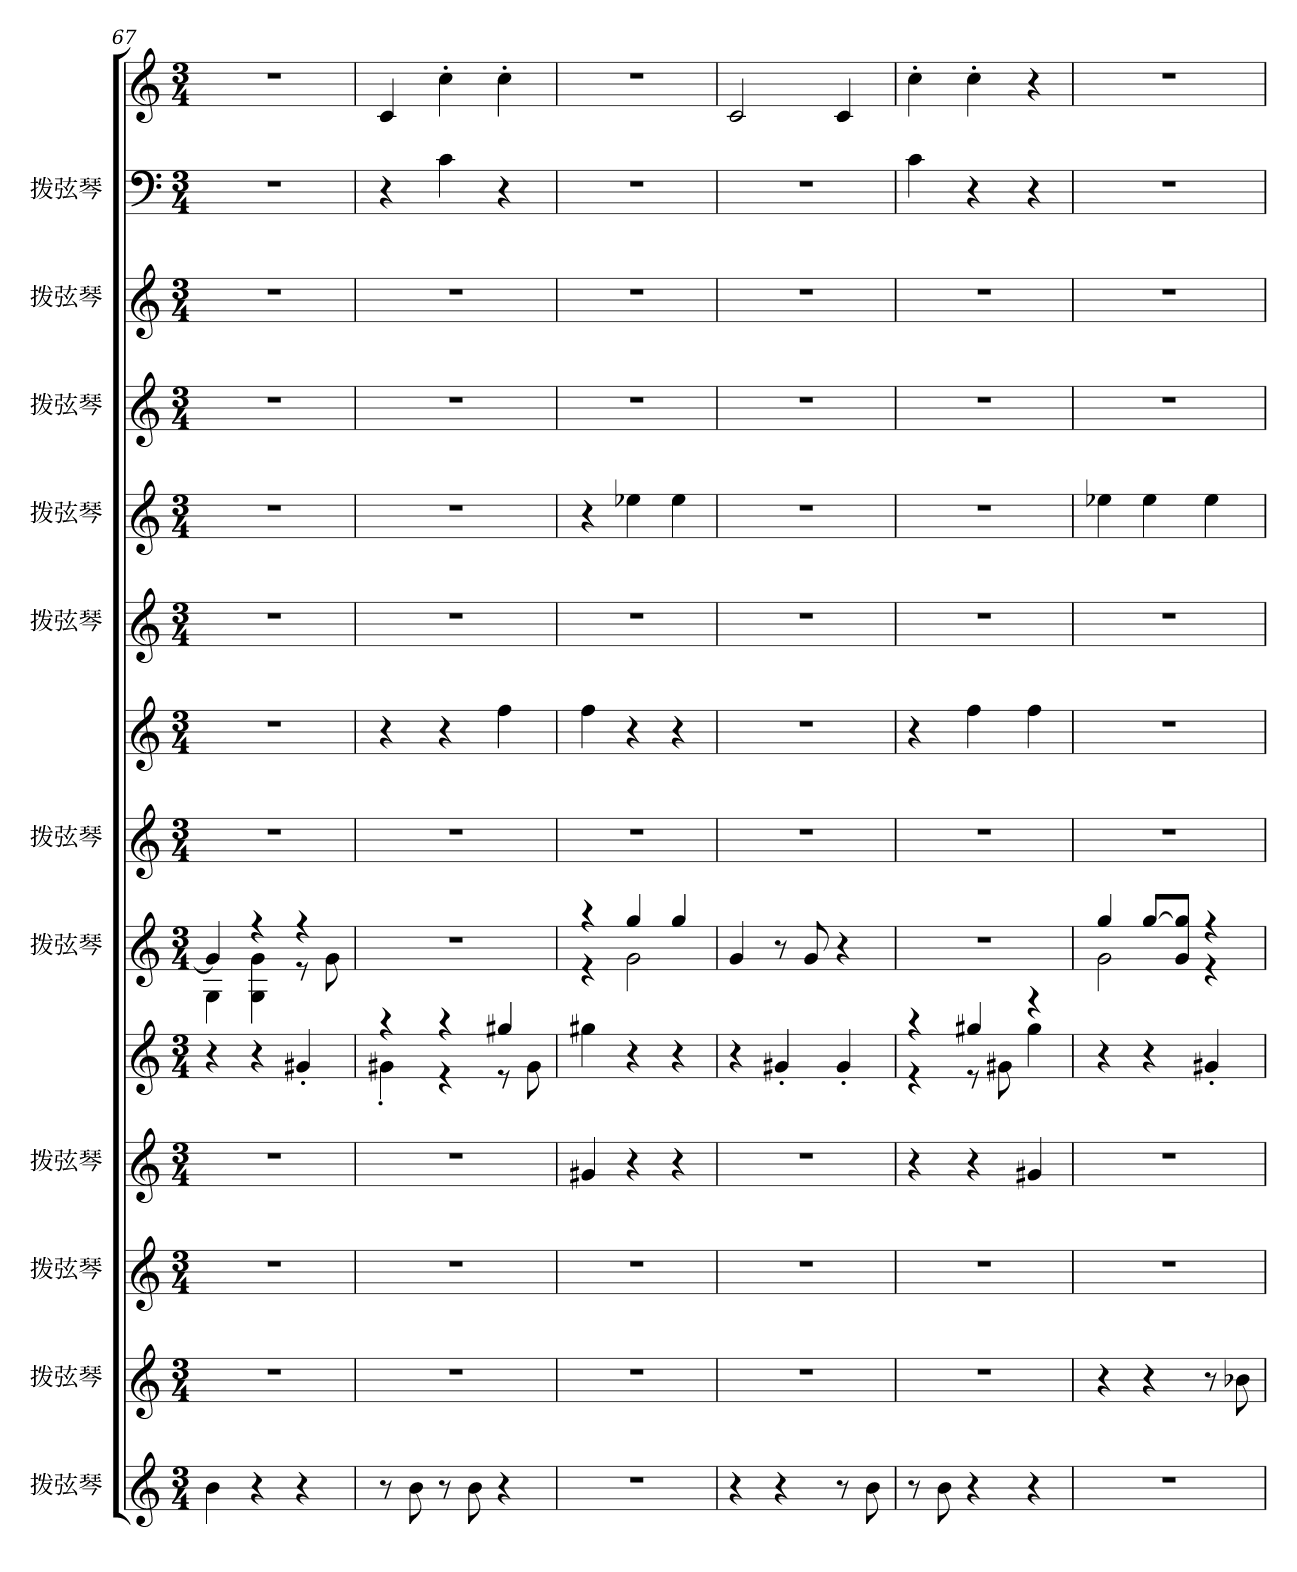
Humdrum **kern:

**kern	**kern	**kern	**kern	**kern	**kern	**kern	**kern	**kern	**kern	**kern	**kern	**kern	**kern
*part11	*part10	*part9	*part8	*part8	*part7	*part6	*part6	*part5	*part4	*part3	*part2	*part1	*part1
*staff14	*staff13	*staff12	*staff11	*staff10	*staff9	*staff8	*staff7	*staff6	*staff5	*staff4	*staff3	*staff2	*staff1
*I"拨弦琴	*I"拨弦琴	*I"拨弦琴	*I"拨弦琴	*	*I"拨弦琴	*I"拨弦琴	*	*I"拨弦琴	*I"拨弦琴	*I"拨弦琴	*I"拨弦琴	*I"拨弦琴	*
*clefG2	*clefG2	*clefG2	*clefG2	*clefG2	*clefG2	*clefG2	*clefG2	*clefG2	*clefG2	*clefG2	*clefG2	*clefF4	*clefG2
*k[]	*k[]	*k[]	*k[]	*k[]	*k[]	*k[]	*k[]	*k[]	*k[]	*k[]	*k[]	*k[]	*k[]
*M3/4	*M3/4	*M3/4	*M3/4	*M3/4	*M3/4	*M3/4	*M3/4	*M3/4	*M3/4	*M3/4	*M3/4	*M3/4	*M3/4
=67	=67	=67	=67	=67	=67	=67	=67	=67	=67	=67	=67	=67	=67
*	*	*	*	*	*^	*	*	*	*	*	*	*	*
4b\	2.r	2.r	2.r	4r	4g/]	4G\	2.r	2.r	2.r	2.r	2.r	2.r	2.r	2.r
4r	.	.	.	4r	4r	4G\ 4g\	.	.	.	.	.	.	.	.
4r	.	.	.	4g#X'/	4r	8r	.	.	.	.	.	.	.	.
.	.	.	.	.	.	8g\	.	.	.	.	.	.	.	.
*	*	*	*	*	*v	*v	*	*	*	*	*	*	*	*
=68	=68	=68	=68	=68	=68	=68	=68	=68	=68	=68	=68	=68	=68
*	*	*	*	*^	*	*	*	*	*	*	*	*	*
8r	2.r	2.r	2.r	4r	4g#X'\	2.r	2.r	4r	2.r	2.r	2.r	2.r	4r	4c/
8b\	.	.	.	.	.	.	.	.	.	.	.	.	.	.
8r	.	.	.	4r	4r	.	.	4r	.	.	.	.	4c\	4cc'\
8b\	.	.	.	.	.	.	.	.	.	.	.	.	.	.
4r	.	.	.	4gg#X/	8r	.	.	4ff\	.	.	.	.	4r	4cc'\
.	.	.	.	.	8g#\	.	.	.	.	.	.	.	.	.
*	*	*	*	*v	*v	*	*	*	*	*	*	*	*	*
=69	=69	=69	=69	=69	=69	=69	=69	=69	=69	=69	=69	=69	=69
*	*	*	*	*	*^	*	*	*	*	*	*	*	*
2.r	2.r	2.r	4g#X/	4gg#X\	4r	4r	2.r	4ff\	2.r	4r	2.r	2.r	2.r	2.r
.	.	.	4r	4r	4gg/	2g\	.	4r	.	4ee-X\	.	.	.	.
.	.	.	4r	4r	4gg/	.	.	4r	.	4ee-\	.	.	.	.
*	*	*	*	*	*v	*v	*	*	*	*	*	*	*	*
!!LO:PB:g=z
=70	=70	=70	=70	=70	=70	=70	=70	=70	=70	=70	=70	=70	=70
4r	2.r	2.r	2.r	4r	4g/	2.r	2.r	2.r	2.r	2.r	2.r	2.r	2c/
4r	.	.	.	4g#X'/	8r	.	.	.	.	.	.	.	.
.	.	.	.	.	8g/	.	.	.	.	.	.	.	.
8r	.	.	.	4g#'/	4r	.	.	.	.	.	.	.	4c/
8b\	.	.	.	.	.	.	.	.	.	.	.	.	.
=71	=71	=71	=71	=71	=71	=71	=71	=71	=71	=71	=71	=71	=71
*	*	*	*	*^	*	*	*	*	*	*	*	*	*
8r	2.r	2.r	4r	4r	4r	2.r	2.r	4r	2.r	2.r	2.r	2.r	4c\	4cc'\
8b\	.	.	.	.	.	.	.	.	.	.	.	.	.	.
4r	.	.	4r	4gg#X/	8r	.	.	4ff\	.	.	.	.	4r	4cc'\
.	.	.	.	.	8g#X\	.	.	.	.	.	.	.	.	.
4r	.	.	4g#X/	4r	4gg#\	.	.	4ff\	.	.	.	.	4r	4r
*	*	*	*	*v	*v	*	*	*	*	*	*	*	*	*
=72	=72	=72	=72	=72	=72	=72	=72	=72	=72	=72	=72	=72	=72
*	*	*	*	*	*^	*	*	*	*	*	*	*	*
2.r	4r	2.r	2.r	4r	4gg/	2g\	2.r	2.r	2.r	4ee-X\	2.r	2.r	2.r	2.r
.	4r	.	.	4r	[8gg/L	.	.	.	.	4ee-\	.	.	.	.
.	.	.	.	.	8g/ 8gg/]J	.	.	.	.	.	.	.	.	.
.	8r	.	.	4g#X'/	4r	4r	.	.	.	4ee-\	.	.	.	.
.	8b-X\	.	.	.	.	.	.	.	.	.	.	.	.	.
*	*	*	*	*	*v	*v	*	*	*	*	*	*	*	*
=	=	=	=	=	=	=	=	=	=	=	=	=	=
*-	*-	*-	*-	*-	*-	*-	*-	*-	*-	*-	*-	*-	*-
